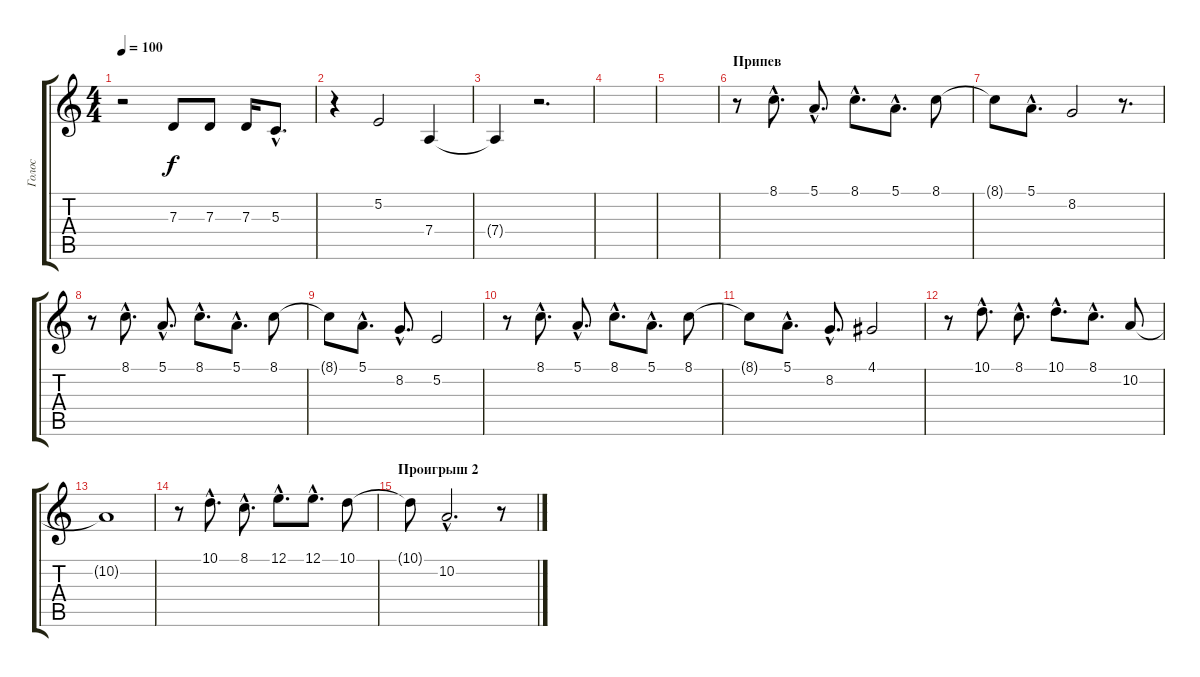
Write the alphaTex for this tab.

\track ("Голос" "Голос") {instrument vibraphone}
\staff {score tabs}
\tuning (E4 B3 G3 D3 A2 E2) {hide}
\ts (4 4)
\tempo 100
\clef g2
\ks c
r.2{dy f} 7.3.8 7.3.8 7.3.16 5.3{hac}.8{d} |
r.4 5.2.2 7.4.4 |
7.4{t}.4 r.2{d} |
|
|
\section ("" "Припев")
r.8 8.1{hac}.8{d} 5.1{hac}.8{d} 8.1{hac}.8{d} 5.1{hac}.8{d} 8.1.8 |
8.1{t}.8 5.1{hac}.8{d} 8.2.2 r.8{d} |
r.8 8.1{hac}.8{d} 5.1{hac}.8{d} 8.1{hac}.8{d} 5.1{hac}.8{d} 8.1.8 |
8.1{t}.8 5.1{hac}.8{d} 8.2{hac}.8{d} 5.2.2 |
r.8 8.1{hac}.8{d} 5.1{hac}.8{d} 8.1{hac}.8{d} 5.1{hac}.8{d} 8.1.8 |
8.1{t}.8 5.1{hac}.8{d} 8.2{hac}.8{d} 4.1.2 |
r.8 10.1{hac}.8{d} 8.1{hac}.8{d} 10.1{hac}.8{d} 8.1{hac}.8{d} 10.2.8 |
10.2{t}.1 |
r.8 10.1{hac}.8{d} 8.1{hac}.8{d} 12.1{hac}.8{d} 12.1{hac}.8{d} 10.1.8 |
\section ("" "Проигрыш 2")
10.1{t}.8 10.2{hac}.2{d} r.8
